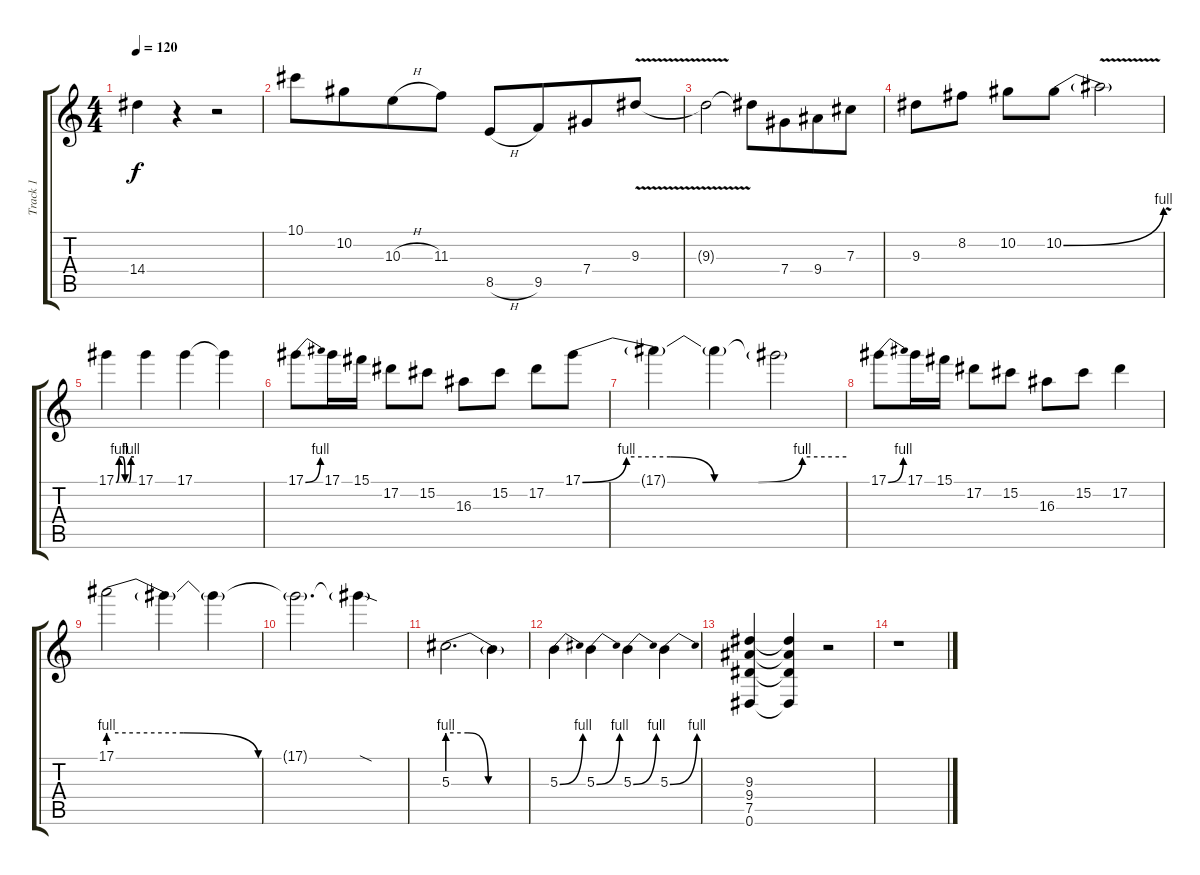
\track ("Track 1" "Track 1") {instrument overdrivenguitar}
\staff {score tabs}
\tuning (Eb4 Bb3 Gb3 Db3 Ab2 Eb2) {hide}
\ts (4 4)
\tempo 120
\clef g2
\ks c
14.4.4{dy f} r.4 r.2 |
10.1.8 10.2.8{beam merge} 10.3{h}.8 11.3.8 8.5{h}.8 9.5.8{beam merge} 7.4.8 9.3{v}.8 |
9.3{t}.2 9.3{t}.8 7.4.8{beam merge} 9.4.8 7.3.8 |
9.3.8 8.2.8 10.2.8 10.2{be (bend 0 0 60 4)}.8 10.2{v t}.2 |
17.1{be (custom 0 0 10 4 20 4 30 0 40 0 50 4 60 4)}.4 17.1.4 17.1.4 17.1{t}.4 |
17.1{be (bend 0 0 60 4)}.8 17.1.16 15.1.16 17.2.8 15.2.8 16.3.8 15.2.8 17.2.8 17.1{be (custom 0 0 10 4 20 4 30 0 40 0 50 4 60 4)}.8 |
17.1{t}.4 17.1{t}.4 17.1{t}.2 |
17.1{be (bend 0 0 60 4)}.8 17.1.16 15.1.16 17.2.8 15.2.8 16.3.8 15.2.8 17.2.4 |
17.1{be (custom 0 4 15 4 30 0 60 0)}.2 17.1{t}.4 17.1{t}.4 |
17.1{t}.2{d} 17.1{sod t}.4 |
5.3{be (custom 0 4 15 4 30 0 60 0)}.2{d} 5.3{t}.4 |
5.3{be (bend 0 0 60 4)}.4 5.3{be (bend 0 0 60 4)}.4 5.3{be (bend 0 0 60 4)}.4 5.3{be (bend 0 0 60 4)}.4 |
(9.3 9.4 7.5 0.6).4 (9.3{t} 9.4{t} 7.5{t} 0.6{t}).4 r.2 |
r.1
